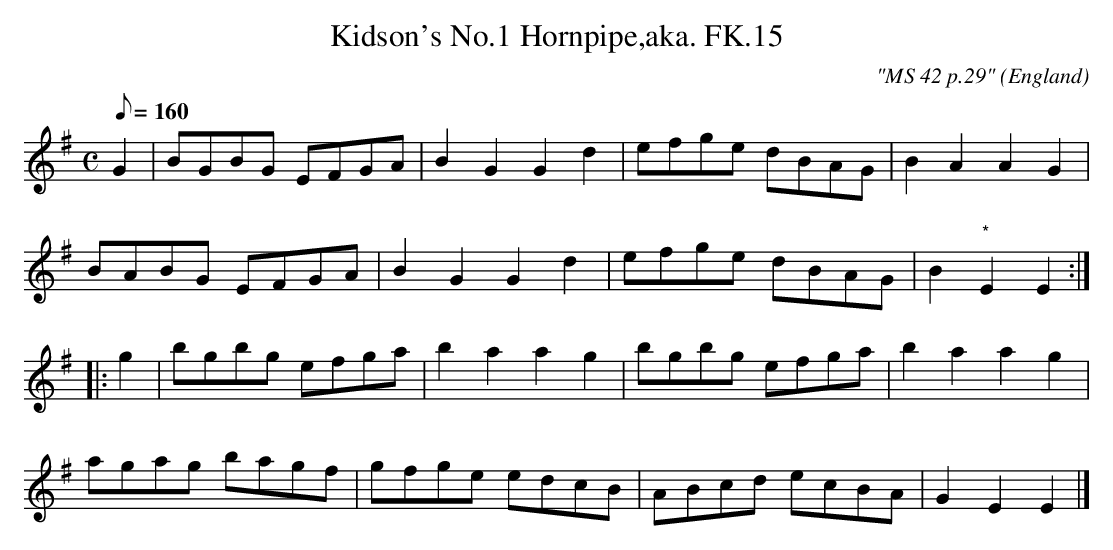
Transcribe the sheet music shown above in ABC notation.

X:1
T:Kidson's No.1 Hornpipe,aka. FK.15
M:C
L:1/8
Q:160
C:"MS 42 p.29"
O:England
K:Em
G2 | BGBG EFGA | B2G2G2 d2 | efge dBAG | B2 A2 A2 G2 |!
 BABG EFGA | B2 G2 G2 d2 | efge dBAG | B2 "*"E2 E2 :|:!
g2 | bgbg efga | b2 a2 a2 g2 | bgbg efga | b2 a2 a2 g2 |!
 agag bagf | gfge edcB | ABcd ecBA | G2 E2 E2|]
